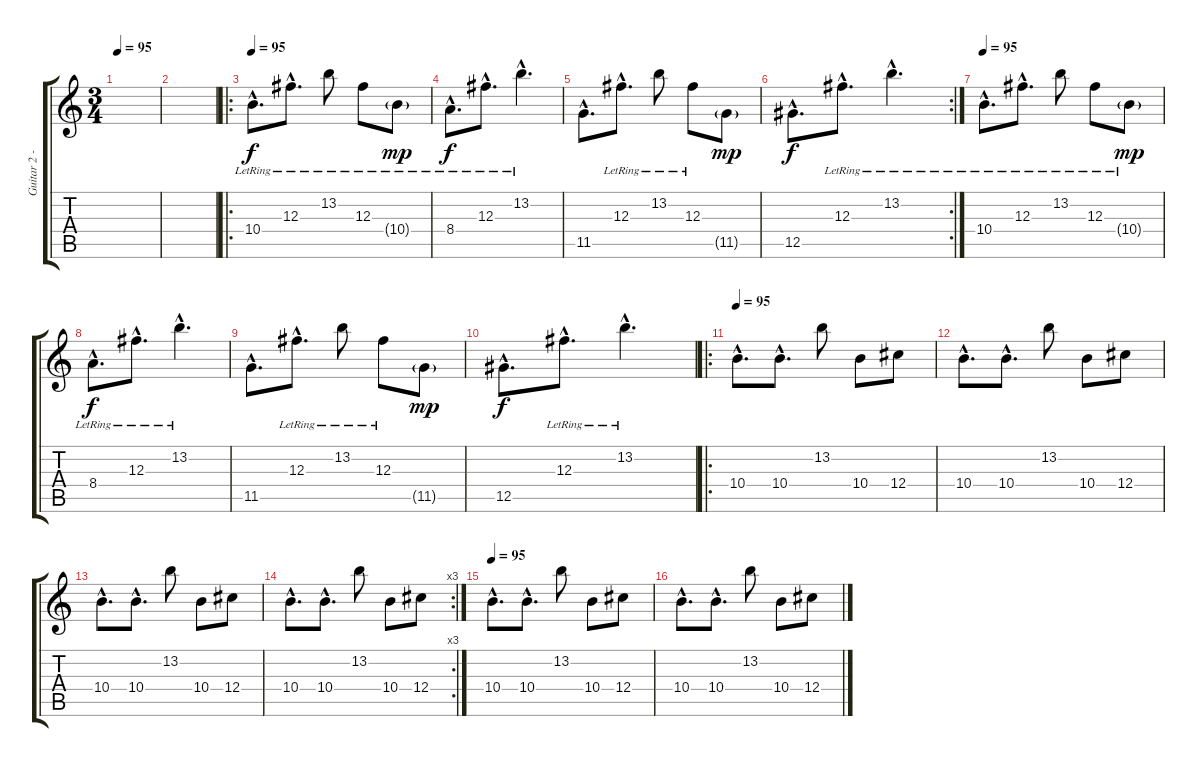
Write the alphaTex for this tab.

\track ("Guitar 2 - " "Guitar 2 -") {instrument distortionguitar}
\staff {score tabs}
\tuning (Eb4 Bb3 Gb3 Db3 Ab2 Db2) {hide}
\ts (3 4)
\tempo 95
\clef g2
\ks c
|
|
\ro
\tempo 95
10.4{hac lr}.8{d volume 6 instrument acousticguitarsteel} 12.3{hac lr}.8{d} 13.2{lr}.8 12.3{lr}.8 10.4{g lr}.8{dy mp} |
8.4{hac lr}.8{d dy f} 12.3{hac lr}.8{d} 13.2{hac lr}.4{d} |
11.5{hac}.8{d} 12.3{hac lr}.8{d} 13.2{lr}.8 12.3{lr}.8 11.5{g}.8{dy mp} |
\rc 2
12.5{hac}.8{d dy f} 12.3{hac lr}.8{d} 13.2{hac lr}.4{d} |
\tempo 95
10.4{hac lr}.8{d volume 7 instrument acousticguitarsteel} 12.3{hac lr}.8{d} 13.2{lr}.8 12.3{lr}.8 10.4{g lr}.8{dy mp} |
8.4{hac lr}.8{d dy f} 12.3{hac lr}.8{d} 13.2{hac lr}.4{d} |
11.5{hac}.8{d} 12.3{hac lr}.8{d} 13.2{lr}.8 12.3{lr}.8 11.5{g}.8{dy mp} |
12.5{hac}.8{d dy f} 12.3{hac lr}.8{d} 13.2{hac lr}.4{d} |
\ro
\tempo 95
10.4{hac}.8{d volume 8 instrument distortionguitar} 10.4{hac}.8{d} 13.2.8 10.4.8 12.4.8 |
10.4{hac}.8{d} 10.4{hac}.8{d} 13.2.8 10.4.8 12.4.8 |
10.4{hac}.8{d} 10.4{hac}.8{d} 13.2.8 10.4.8 12.4.8 |
\rc 3
10.4{hac}.8{d} 10.4{hac}.8{d} 13.2.8 10.4.8 12.4.8 |
\tempo 95
10.4{hac}.8{d volume 7 instrument distortionguitar} 10.4{hac}.8{d} 13.2.8 10.4.8 12.4.8 |
10.4{hac}.8{d} 10.4{hac}.8{d} 13.2.8 10.4.8 12.4.8
